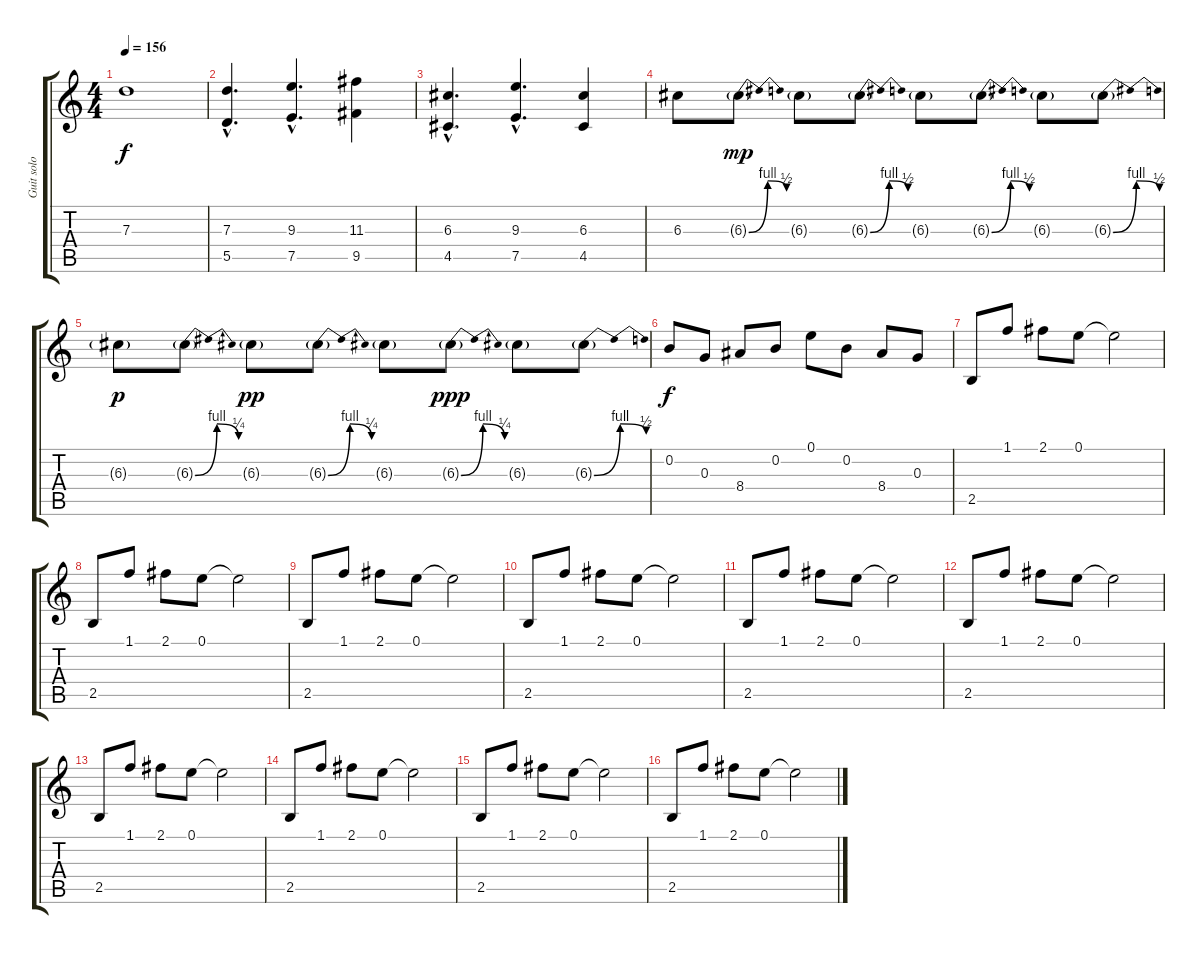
\track ("Guit solo" "Guit solo") {instrument acousticguitarsteel}
\staff {score tabs}
\tuning (E4 B3 G3 D3 A2 E2) {hide}
\ts (4 4)
\tempo 156
\clef g2
\ks c
7.3{t}.1{dy f} |
(7.3{hac} 5.5{hac}).4{d} (9.3{hac} 7.5{hac}).4{d} (11.3 9.5).4 |
(6.3{hac} 4.5{hac}).4{d} (9.3{hac} 7.5{hac}).4{d} (6.3 4.5).4 |
6.3.8 6.3{be (bendrelease 0 0 30 4 30 4 60 2) g}.8{dy mp} 6.3{g}.8 6.3{be (bendrelease 0 0 30 4 30 4 60 2) g}.8 6.3{g}.8 6.3{be (bendrelease 0 0 30 4 30 4 60 2) g}.8 6.3{g}.8 6.3{be (bendrelease 0 0 30 4 30 4 60 2) g}.8 |
6.3{g}.8{dy p} 6.3{be (bendrelease 0 0 30 4 30 4 60 1) g}.8 6.3{g}.8{dy pp} 6.3{be (bendrelease 0 0 30 4 30 4 60 1) g}.8 6.3{g}.8 6.3{be (bendrelease 0 0 30 4 30 4 60 1) g}.8{dy ppp} 6.3{g}.8 6.3{be (bendrelease 0 0 30 4 30 4 60 2) g}.8{instrument acousticguitarsteel} |
0.2.8{dy f} 0.3.8 8.4.8 0.2.8 0.1.8 0.2.8 8.4.8 0.3.8 |
2.5.8 1.1.8 2.1.8 0.1.8 0.1{t}.2 |
2.5.8 1.1.8 2.1.8 0.1.8 0.1{t}.2 |
2.5.8 1.1.8 2.1.8 0.1.8 0.1{t}.2 |
2.5.8 1.1.8 2.1.8 0.1.8 0.1{t}.2 |
2.5.8 1.1.8 2.1.8 0.1.8 0.1{t}.2 |
2.5.8 1.1.8 2.1.8 0.1.8 0.1{t}.2 |
2.5.8{volume 11} 1.1.8 2.1.8 0.1.8 0.1{t}.2 |
2.5.8{volume 9} 1.1.8 2.1.8 0.1.8 0.1{t}.2 |
2.5.8{volume 6} 1.1.8 2.1.8 0.1.8 0.1{t}.2 |
2.5.8{volume 3} 1.1.8 2.1.8 0.1.8 0.1{t}.2
